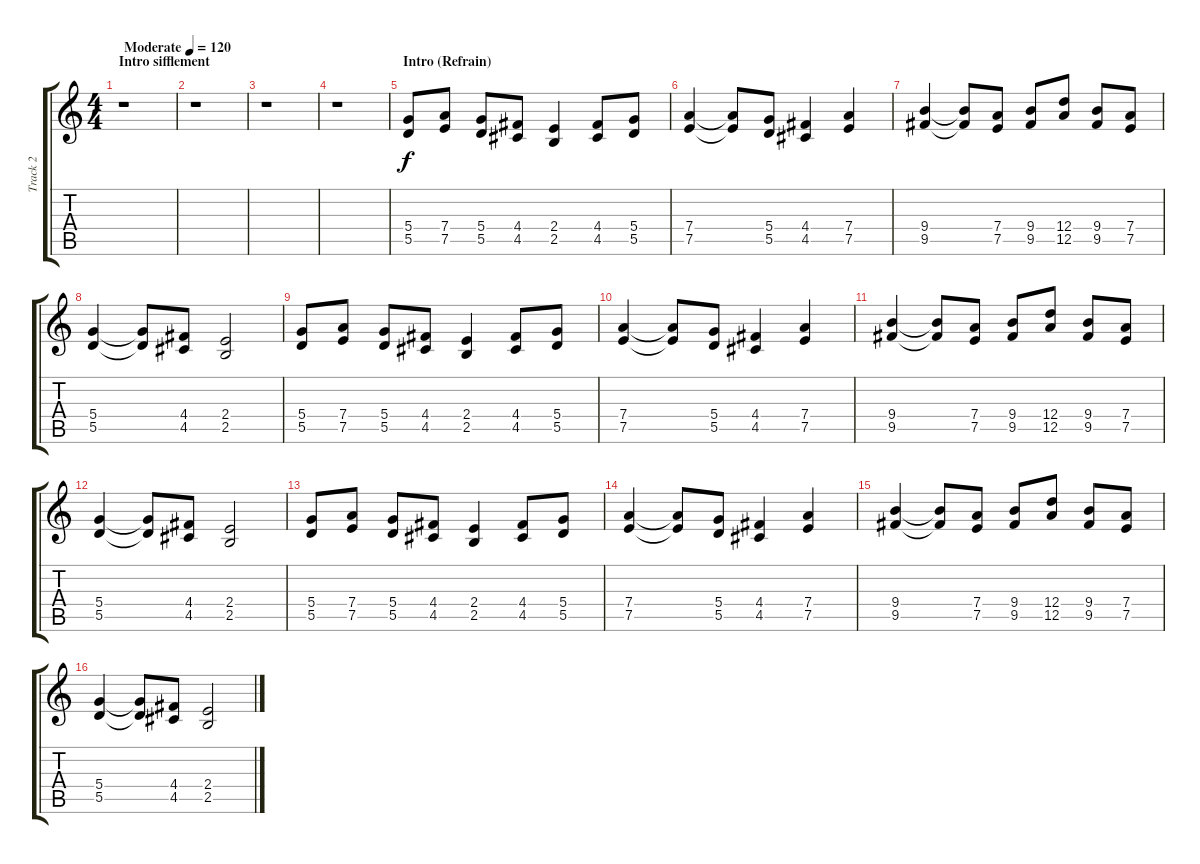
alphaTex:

\track ("Track 2" "Track 2") {instrument distortionguitar}
\staff {score tabs}
\tuning (E4 B3 G3 D3 A2 E2) {hide}
\ts (4 4)
\section ("" "Intro sifflement")
\tempo (120 "Moderate")
\clef g2
\ks c
r.1{dy f instrument distortionguitar} |
r.1 |
r.1 |
r.1 |
\section ("" "Intro (Refrain)")
(5.4 5.5).8 (7.4 7.5).8 (5.4 5.5).8 (4.4 4.5).8 (2.4 2.5).4 (4.4 4.5).8 (5.4 5.5).8 |
(7.4 7.5).4 (7.4{t} 7.5{t}).8 (5.4 5.5).8 (4.4 4.5).4 (7.4 7.5).4 |
(9.4 9.5).4 (9.4{t} 9.5{t}).8 (7.4 7.5).8 (9.4 9.5).8 (12.4 12.5).8 (9.4 9.5).8 (7.4 7.5).8 |
(5.4 5.5).4 (5.4{t} 5.5{t}).8 (4.4 4.5).8 (2.4 2.5).2 |
(5.4 5.5).8 (7.4 7.5).8 (5.4 5.5).8 (4.4 4.5).8 (2.4 2.5).4 (4.4 4.5).8 (5.4 5.5).8 |
(7.4 7.5).4 (7.4{t} 7.5{t}).8 (5.4 5.5).8 (4.4 4.5).4 (7.4 7.5).4 |
(9.4 9.5).4 (9.4{t} 9.5{t}).8 (7.4 7.5).8 (9.4 9.5).8 (12.4 12.5).8 (9.4 9.5).8 (7.4 7.5).8 |
(5.4 5.5).4 (5.4{t} 5.5{t}).8 (4.4 4.5).8 (2.4 2.5).2 |
(5.4 5.5).8 (7.4 7.5).8 (5.4 5.5).8 (4.4 4.5).8 (2.4 2.5).4 (4.4 4.5).8 (5.4 5.5).8 |
(7.4 7.5).4 (7.4{t} 7.5{t}).8 (5.4 5.5).8 (4.4 4.5).4 (7.4 7.5).4 |
(9.4 9.5).4 (9.4{t} 9.5{t}).8 (7.4 7.5).8 (9.4 9.5).8 (12.4 12.5).8 (9.4 9.5).8 (7.4 7.5).8 |
(5.4 5.5).4 (5.4{t} 5.5{t}).8 (4.4 4.5).8 (2.4 2.5).2
